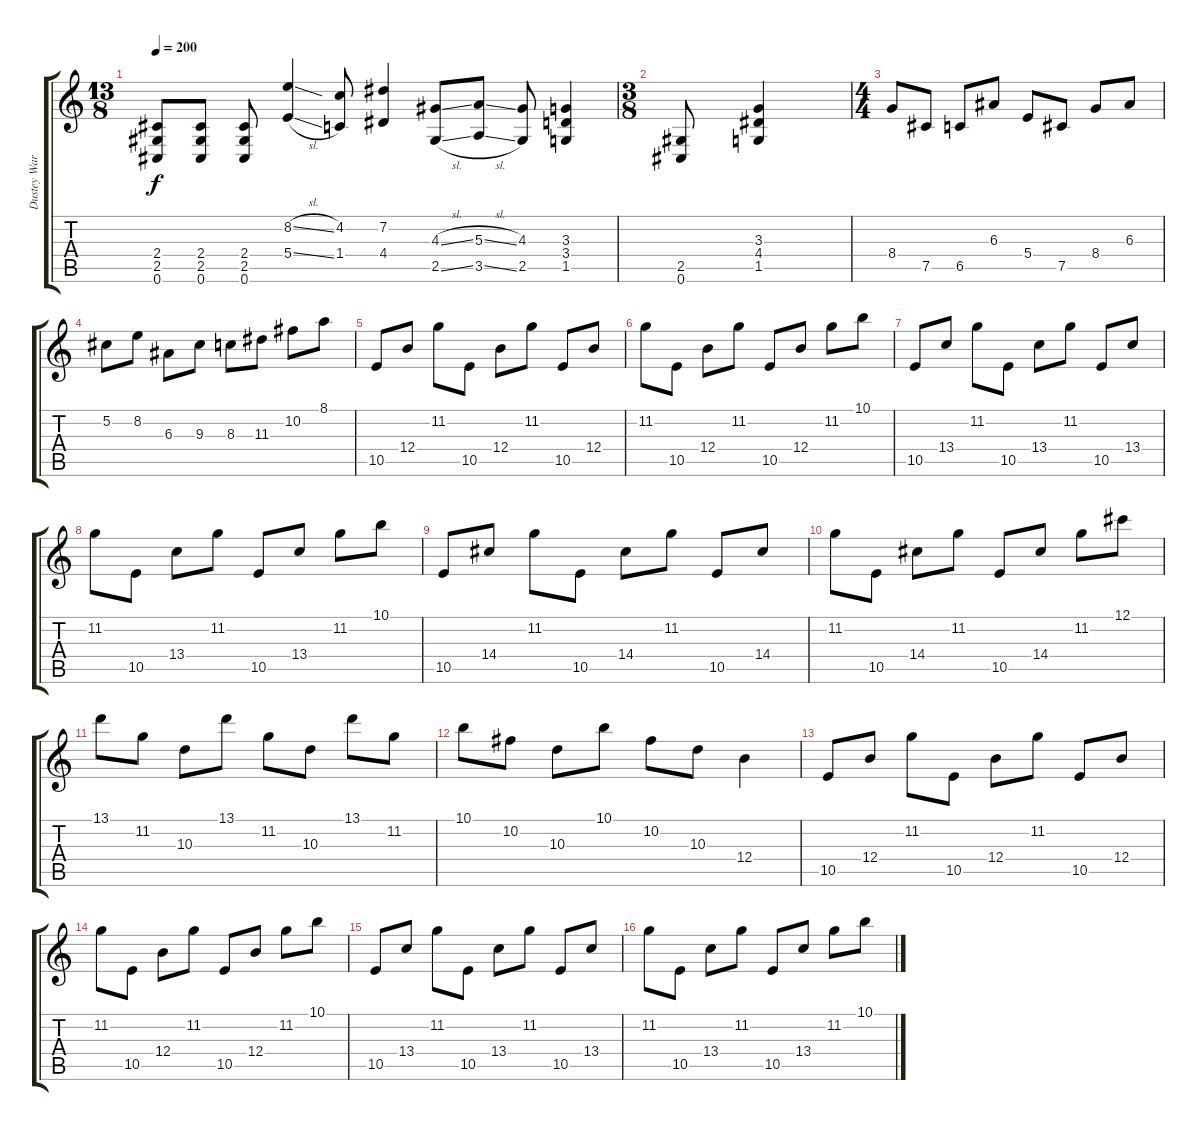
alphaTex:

\track ("Dustey Warring" "Dustey War") {instrument distortionguitar}
\staff {score tabs}
\tuning (Db4 Ab3 E3 B2 Gb2 Db2) {hide}
\ts (13 8)
\tempo 200
\clef g2
\ks c
(2.4 2.5 0.6).8{dy f} (2.4 2.5 0.6).8 (2.4 2.5 0.6).8 (8.2{sl} 5.4{sl}).4 (4.2 1.4).8 (7.2 4.4).4 (4.3{sl} 2.5{sl}).8 (5.3{sl} 3.5{sl}).8 (4.3 2.5).8 (3.3 3.4 1.5).4 |
\ts (3 8)
(2.5 0.6).8 (3.3 4.4 1.5).4 |
\ts (4 4)
8.4.8 7.5.8 6.5.8 6.3.8 5.4.8 7.5.8 8.4.8 6.3.8 |
5.2.8 8.2.8 6.3.8 9.3.8 8.3.8 11.3.8 10.2.8 8.1.8 |
10.5.8 12.4.8 11.2.8 10.5.8 12.4.8 11.2.8 10.5.8 12.4.8 |
11.2.8 10.5.8 12.4.8 11.2.8 10.5.8 12.4.8 11.2.8 10.1.8 |
10.5.8 13.4.8 11.2.8 10.5.8 13.4.8 11.2.8 10.5.8 13.4.8 |
11.2.8 10.5.8 13.4.8 11.2.8 10.5.8 13.4.8 11.2.8 10.1.8 |
10.5.8 14.4.8 11.2.8 10.5.8 14.4.8 11.2.8 10.5.8 14.4.8 |
11.2.8 10.5.8 14.4.8 11.2.8 10.5.8 14.4.8 11.2.8 12.1.8 |
13.1.8 11.2.8 10.3.8 13.1.8 11.2.8 10.3.8 13.1.8 11.2.8 |
10.1.8 10.2.8 10.3.8 10.1.8 10.2.8 10.3.8 12.4.4 |
10.5.8 12.4.8 11.2.8 10.5.8 12.4.8 11.2.8 10.5.8 12.4.8 |
11.2.8 10.5.8 12.4.8 11.2.8 10.5.8 12.4.8 11.2.8 10.1.8 |
10.5.8 13.4.8 11.2.8 10.5.8 13.4.8 11.2.8 10.5.8 13.4.8 |
11.2.8 10.5.8 13.4.8 11.2.8 10.5.8 13.4.8 11.2.8 10.1.8
